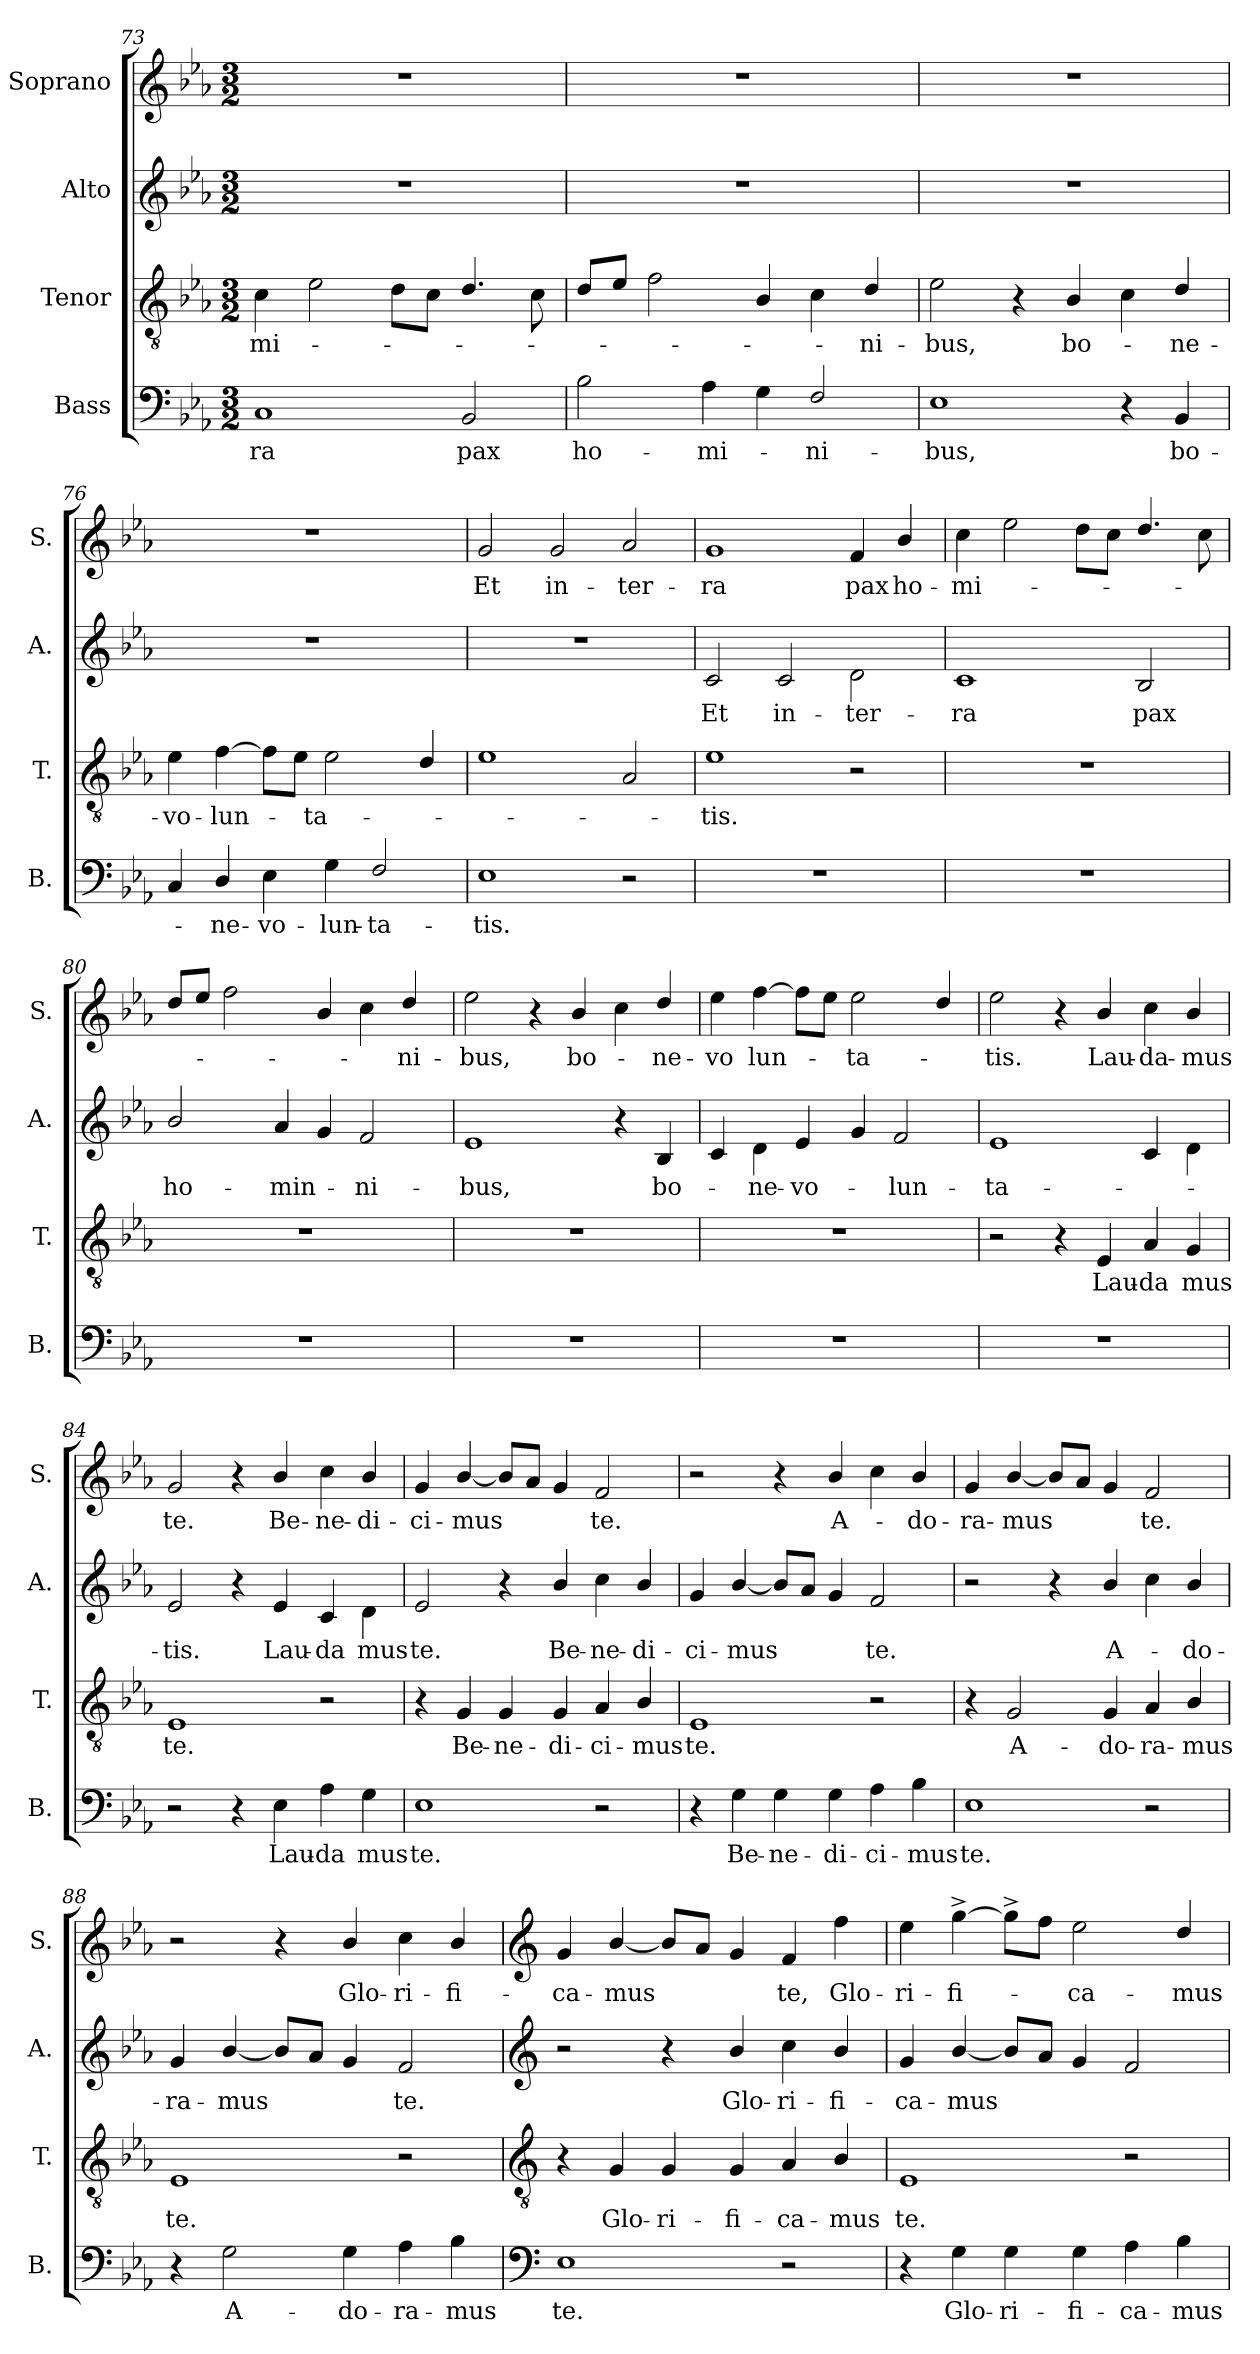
**kern	**text	**kern	**text	**kern	**text	**kern	**text
*part4	*part4	*part3	*part3	*part2	*part2	*part1	*part1
*staff4	*staff4	*staff3	*staff3	*staff2	*staff2	*staff1	*staff1
*I"Bass	*	*I"Tenor	*	*I"Alto	*	*I"Soprano	*
*I'B.	*	*I'T.	*	*I'A.	*	*I'S.	*
*clefF4	*	*clefGv2	*	*clefG2	*	*clefG2	*
*k[b-e-a-]	*	*k[b-e-a-]	*	*k[b-e-a-]	*	*k[b-e-a-]	*
*E-:	*	*E-:	*	*E-:	*	*E-:	*
*M3/2	*	*M3/2	*	*M3/2	*	*M3/2	*
=73	=73	=73	=73	=73	=73	=73	=73
!	!LO:LY:b:cj	!	!LO:LY:b:cj	!LO:N:vis=1	!	!LO:N:vis=1	!
1C	-ra	4c\	-mi-	1.r	.	1.r	.
.	.	2e-\	.	.	.	.	.
.	.	8d\L	.	.	.	.	.
.	.	8c\J	.	.	.	.	.
!	!LO:LY:b:cj	!	!	!	!	!	!
2BB-/	pax	4.d/	.	.	.	.	.
.	.	8c\	.	.	.	.	.
=74	=74	=74	=74	=74	=74	=74	=74
!	!LO:LY:b:cj	!	!	!LO:N:vis=1	!	!LO:N:vis=1	!
2B-\	ho-	8d/L	.	1.r	.	1.r	.
.	.	8e-/J	.	.	.	.	.
.	.	2f\	.	.	.	.	.
!	!LO:LY:b:cj	!	!	!	!	!	!
4A-\	-mi-	.	.	.	.	.	.
4G\	.	4B-/	.	.	.	.	.
!	!LO:LY:b:cj	!	!	!	!	!	!
2F/	-ni-	4c\	.	.	.	.	.
!	!	!	!LO:LY:b:cj	!	!	!	!
.	.	4d/	-ni-	.	.	.	.
!!LO:LB:g=z
=75	=75	=75	=75	=75	=75	=75	=75
!	!LO:LY:b:cj	!	!LO:LY:b:cj	!LO:N:vis=1	!	!LO:N:vis=1	!
1E-	-bus,	2e-\	-bus,	1.r	.	1.r	.
.	.	4r	.	.	.	.	.
!	!	!	!LO:LY:b:cj	!	!	!	!
.	.	4B-/	bo-	.	.	.	.
4r	.	4c\	.	.	.	.	.
!	!LO:LY:b:cj	!	!LO:LY:b:cj	!	!	!	!
4BB-/	bo-	4d/	-ne-	.	.	.	.
=76	=76	=76	=76	=76	=76	=76	=76
!	!	!	!LO:LY:b	!LO:N:vis=1	!	!LO:N:vis=1	!
4C/	.	4e-\	-vo-	1.r	.	1.r	.
!	!LO:LY:b:cj	!	!LO:LY:b:rj	!	!	!	!
4D/	-ne-	[>4f\	-lun-	.	.	.	.
!	!LO:LY:b:cj	!	!	!	!	!	!
4E-\	-vo-	8f\L]	.	.	.	.	.
.	.	8e-\J	.	.	.	.	.
!	!LO:LY:b:cj	!	!LO:LY:b:cj	!	!	!	!
4G\	-lun-	2e-\	-ta-	.	.	.	.
!	!LO:LY:b:rj	!	!	!	!	!	!
2F/	-ta-	.	.	.	.	.	.
.	.	4d/	.	.	.	.	.
=77	=77	=77	=77	=77	=77	=77	=77
!	!LO:LY:b:cj	!	!	!LO:N:vis=1	!	!	!LO:LY:b:cj
1E-	-tis.	1e-	.	1.r	.	2g/	Et
!	!	!	!	!	!	!	!LO:LY:b:cj
.	.	.	.	.	.	2g/	in-
!	!	!	!	!	!	!	!LO:LY:b:cj
2r	.	2A-/	.	.	.	2a-/	-ter-
=78	=78	=78	=78	=78	=78	=78	=78
!LO:N:vis=1	!	!	!LO:LY:b:cj	!	!LO:LY:b:cj	!	!LO:LY:b:cj
1.r	.	1e-	-tis.	2c/	Et	1g	-ra
!	!	!	!	!	!LO:LY:b:cj	!	!
.	.	.	.	2c/	in-	.	.
!	!	!	!	!	!LO:LY:b:cj	!	!LO:LY:b:cj
.	.	2r	.	2d\	-ter-	4f/	pax
!	!	!	!	!	!	!	!LO:LY:b:cj
.	.	.	.	.	.	4b-/	ho-
=79	=79	=79	=79	=79	=79	=79	=79
!LO:N:vis=1	!	!LO:N:vis=1	!	!	!LO:LY:b:cj	!	!LO:LY:b:cj
1.r	.	1.r	.	1c	-ra	4cc\	-mi-
.	.	.	.	.	.	2ee-\	.
.	.	.	.	.	.	8dd\L	.
.	.	.	.	.	.	8cc\J	.
!	!	!	!	!	!LO:LY:b:cj	!	!
.	.	.	.	2B-/	pax	4.dd/	.
.	.	.	.	.	.	8cc\	.
!!LO:LB:g=z
=80	=80	=80	=80	=80	=80	=80	=80
!LO:N:vis=1	!	!LO:N:vis=1	!	!	!LO:LY:b:cj	!	!
*	*	*	*	*^	*	*	*
1.r	.	1.r	.	2b-/	4ryy	ho-	8dd/L	.
.	.	.	.	.	.	.	8ee-/J	.
.	.	.	.	.	32ryy	.	2ff\	.
.	.	.	.	.	1ryy	.	.	.
!	!	!	!	!	!	!LO:LY:b	!	!
.	.	.	.	4a-/	.	-min-	.	.
.	.	.	.	4g/	.	.	4b-/	.
!	!	!	!	!	!	!LO:LY:b:cj	!	!
.	.	.	.	2f/	.	-ni-	4cc\	.
!	!	!	!	!	!	!	!	!LO:LY:b:cj
.	.	.	.	.	.	.	4dd/	-ni-
.	.	.	.	.	8..ryy	.	.	.
=81	=81	=81	=81	=81	=81	=81	=81	=81
!LO:N:vis=1	!	!LO:N:vis=1	!	!	!	!LO:LY:b:cj	!	!LO:LY:b:cj
*	*	*	*	*v	*v	*	*	*
1.r	.	1.r	.	1e-	-bus,	2ee-\	-bus,
.	.	.	.	.	.	4r	.
!	!	!	!	!	!	!	!LO:LY:b:cj
.	.	.	.	.	.	4b-/	bo-
.	.	.	.	4r	.	4cc\	.
!	!	!	!	!	!LO:LY:b:cj	!	!LO:LY:b:cj
.	.	.	.	4B-/	bo-	4dd/	-ne-
=82	=82	=82	=82	=82	=82	=82	=82
!LO:N:vis=1	!	!LO:N:vis=1	!	!	!	!	!LO:LY:b:cj
1.r	.	1.r	.	4c/	.	4ee-\	-vo
!	!	!	!	!	!LO:LY:b:cj	!	!LO:LY:b
.	.	.	.	4d\	-ne-	[>4ff\	lun-
!	!	!	!	!	!LO:LY:b:cj	!	!
.	.	.	.	4e-/	-vo-	8ff\L]	.
.	.	.	.	.	.	8ee-\J	.
!	!	!	!	!	!	!	!LO:LY:b:cj
.	.	.	.	4g/	.	2ee-\	-ta-
!	!	!	!	!	!LO:LY:b:cj	!	!
.	.	.	.	2f/	-lun-	.	.
.	.	.	.	.	.	4dd/	.
=83	=83	=83	=83	=83	=83	=83	=83
!LO:N:vis=1	!	!	!	!	!LO:LY:b:cj	!	!LO:LY:b:cj
1.r	.	2r	.	1e-	-ta-	2ee-\	-tis.
.	.	4r	.	.	.	4r	.
!	!	!	!LO:LY:b	!	!	!	!LO:LY:b
.	.	4E-/	Lau-	.	.	4b-/	Lau-
!	!	!	!LO:LY:b:rj	!	!	!	!LO:LY:b:cj
.	.	4A-/	-da	4c/	.	4cc\	-da-
!	!	!	!LO:LY:b:cj	!	!	!	!LO:LY:b:rj
.	.	4G/	mus	4d\	.	4b-/	-mus
=84	=84	=84	=84	=84	=84	=84	=84
!	!	!	!LO:LY:b:cj	!	!LO:LY:b:cj	!	!LO:LY:b:cj
2r	.	1E-	te.	2e-/	-tis.	2g/	te.
4r	.	.	.	4r	.	4r	.
!	!LO:LY:b	!	!	!	!LO:LY:b	!	!LO:LY:b:cj
4E-\	Lau-	.	.	4e-/	Lau-	4b-/	Be-
!	!LO:LY:b:rj	!	!	!	!LO:LY:b:rj	!	!LO:LY:b:cj
4A-\	-da	2r	.	4c/	-da	4cc\	-ne-
!	!LO:LY:b:cj	!	!	!	!LO:LY:b:cj	!	!LO:LY:b:cj
4G\	mus	.	.	4d\	mus	4b-/	-di-
!!LO:LB:g=z
=85	=85	=85	=85	=85	=85	=85	=85
!	!LO:LY:b:cj	!	!	!	!LO:LY:b	!	!LO:LY:b:cj
1E-	te.	4r	.	2e-/	te.	4g/	-ci-
!	!	!	!LO:LY:b:cj	!	!	!	!LO:LY:b
.	.	4G/	Be-	.	.	[<4b-/	-mus
!	!	!	!LO:LY:b:cj	!	!	!	!
.	.	4G/	-ne-	4r	.	8b-/L]	.
.	.	.	.	.	.	8a-/J	.
!	!	!	!LO:LY:b:cj	!	!LO:LY:b:cj	!	!
.	.	4G/	-di-	4b-/	Be-	4g/	.
!	!	!	!LO:LY:b	!	!LO:LY:b:cj	!	!LO:LY:b:cj
2r	.	4A-/	-ci-	4cc\	-ne-	2f/	te.
!	!	!	!LO:LY:b:cj	!	!LO:LY:b:cj	!	!
.	.	4B-/	-mus	4b-/	-di-	.	.
=86	=86	=86	=86	=86	=86	=86	=86
!	!	!	!LO:LY:b:cj	!	!LO:LY:b:cj	!	!
4r	.	1E-	te.	4g/	-ci-	2r	.
!	!LO:LY:b:cj	!	!	!	!LO:LY:b	!	!
4G\	Be-	.	.	[<4b-/	-mus	.	.
!	!LO:LY:b:cj	!	!	!	!	!	!
4G\	-ne-	.	.	8b-/L]	.	4r	.
.	.	.	.	8a-/J	.	.	.
!	!LO:LY:b:cj	!	!	!	!	!	!LO:LY:b:cj
4G\	-di-	.	.	4g/	.	4b-/	A-
!	!LO:LY:b	!	!	!	!LO:LY:b:cj	!	!
4A-\	-ci-	2r	.	2f/	te.	4cc\	.
!	!LO:LY:b:cj	!	!	!	!	!	!LO:LY:b:cj
4B-\	-mus	.	.	.	.	4b-/	-do-
=87	=87	=87	=87	=87	=87	=87	=87
!	!LO:LY:b:cj	!	!	!	!	!	!LO:LY:b:cj
1E-	te.	4r	.	2r	.	4g/	-ra-
!	!	!	!LO:LY:b:cj	!	!	!	!LO:LY:b
.	.	2G/	A-	.	.	[<4b-/	-mus
.	.	.	.	4r	.	8b-/L]	.
.	.	.	.	.	.	8a-/J	.
!	!	!	!LO:LY:b:cj	!	!LO:LY:b:cj	!	!
.	.	4G/	-do-	4b-/	A-	4g/	.
!	!	!	!LO:LY:b	!	!	!	!LO:LY:b:cj
2r	.	4A-/	-ra-	4cc\	.	2f/	te.
!	!	!	!LO:LY:b:cj	!	!LO:LY:b:cj	!	!
.	.	4B-/	-mus	4b-/	-do-	.	.
=88	=88	=88	=88	=88	=88	=88	=88
!	!	!	!LO:LY:b:cj	!	!LO:LY:b:cj	!	!
4r	.	1E-	te.	4g/	-ra-	2r	.
!	!LO:LY:b:cj	!	!	!	!LO:LY:b	!	!
2G\	A-	.	.	[<4b-/	-mus	.	.
.	.	.	.	8b-/L]	.	4r	.
.	.	.	.	8a-/J	.	.	.
!	!LO:LY:b:cj	!	!	!	!	!	!LO:LY:b:cj
4G\	-do-	.	.	4g/	.	4b-/	Glo-
!	!LO:LY:b	!	!	!	!LO:LY:b:cj	!	!LO:LY:b:cj
4A-\	-ra-	2r	.	2f/	te.	4cc\	-ri-
!	!LO:LY:b:cj	!	!	!	!	!	!LO:LY:b:cj
4B-\	-mus	.	.	.	.	4b-/	-fi-
!!LO:PB:g=z
=89	=89	=89	=89	=89	=89	=89	=89
*clefF4	*	*clefGv2	*	*clefG2	*	*clefG2	*
!	!LO:LY:b:cj	!	!	!	!	!	!LO:LY:b:cj
1E-	te.	4r	.	2r	.	4g/	-ca-
!	!	!	!LO:LY:b:cj	!	!	!	!LO:LY:b
.	.	4G/	Glo-	.	.	[<4b-/	-mus
!	!	!	!LO:LY:b:cj	!	!	!	!
.	.	4G/	-ri-	4r	.	8b-/L]	.
.	.	.	.	.	.	8a-/J	.
!	!	!	!LO:LY:b:cj	!	!LO:LY:b:cj	!	!
.	.	4G/	-fi-	4b-/	Glo-	4g/	.
!	!	!	!LO:LY:b	!	!LO:LY:b:cj	!	!LO:LY:b:cj
2r	.	4A-/	-ca-	4cc\	-ri-	4f/	te,
!	!	!	!LO:LY:b:cj	!	!LO:LY:b:cj	!	!LO:LY:b:cj
.	.	4B-/	-mus	4b-/	-fi-	4ff\	Glo-
=90	=90	=90	=90	=90	=90	=90	=90
!	!	!	!LO:LY:b:cj	!	!LO:LY:b:cj	!	!LO:LY:b:cj
4r	.	1E-	te.	4g/	-ca-	4ee-\	-ri-
!	!LO:LY:b:cj	!	!	!	!LO:LY:b	!	!LO:LY:b:cj
4G\	Glo-	.	.	[<4b-/	-mus	[>4gg^<\	-fi-
!	!LO:LY:b:cj	!	!	!	!	!	!
4G\	-ri-	.	.	8b-/L]	.	8gg^<\L]	.
.	.	.	.	8a-/J	.	8ff\J	.
!	!LO:LY:b:cj	!	!	!	!	!	!LO:LY:b:cj
4G\	-fi-	.	.	4g/	.	2ee-\	-ca-
!	!LO:LY:b	!	!	!	!	!	!
4A-\	-ca-	2r	.	2f/	.	.	.
!	!LO:LY:b:cj	!	!	!	!	!	!LO:LY:b:cj
4B-\	-mus	.	.	.	.	4dd/	-mus
=	=	=	=	=	=	=	=
*-	*-	*-	*-	*-	*-	*-	*-
